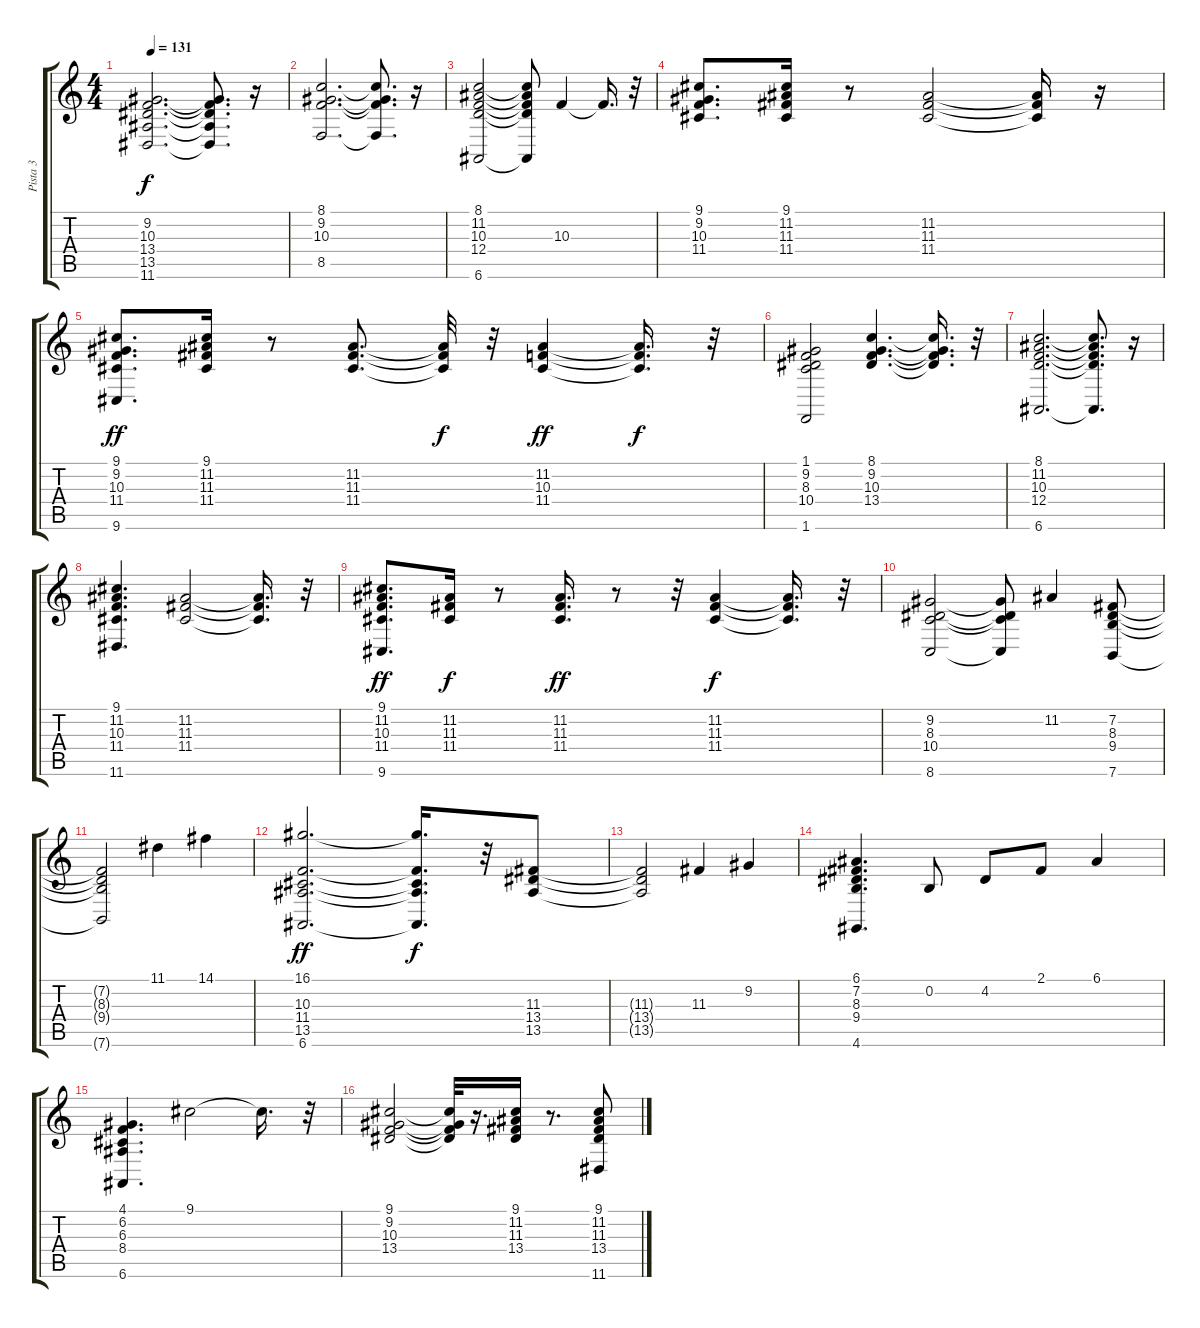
\track ("Pista 3" "Pista 3") {instrument brightacousticpiano}
\staff {score tabs}
\tuning (E4 B3 G3 D3 A2 E2) {hide}
\ts (4 4)
\tempo 131
\clef g2
\ks c
(9.2{t} 10.3{t} 13.4{t} 13.5{t} 11.6{t}).2{d dy f} (9.2{t} 10.3{t} 13.4{t} 13.5{t} 11.6{t}).8{d} r.16 |
(8.1 9.2 10.3 8.5).2{d} (8.1{t} 9.2{t} 10.3{t} 8.5{t}).8{d} r.16 |
(8.1 11.2 10.3 12.4 6.6).2 (8.1{t} 11.2{t} 10.3{t} 12.4{t} 6.6{t}).8 10.3.4 10.3{t}.16{d} r.32 |
(9.1 9.2 10.3 11.4).8{d} (9.1 11.2 11.3 11.4).16 r.8 (11.2 11.3 11.4).2 (11.2{t} 11.3{t} 11.4{t}).16 r.16 |
(9.1 9.2 10.3 11.4 9.6).8{d dy ff} (9.1 11.2 11.3 11.4).16 r.8 (11.2 11.3 11.4).8{d} (11.2{t} 11.3{t} 11.4{t}).32{dy f} r.32 (11.2 10.3 11.4).4{dy ff} (11.2{t} 10.3{t} 11.4{t}).16{d dy f} r.32 |
(1.1 9.2 8.3 10.4 1.6).2 (8.1 9.2 10.3 13.4).4{d} (8.1{t} 9.2{t} 10.3{t} 13.4{t}).16{d} r.32 |
(8.1 11.2 10.3 12.4 6.6).2{d} (8.1{t} 11.2{t} 10.3{t} 12.4{t} 6.6{t}).8{d} r.16 |
(9.1 11.2 10.3 11.4 11.6).4{d} (11.2 11.3 11.4).2 (11.2{t} 11.3{t} 11.4{t}).16{d} r.32 |
(9.1 11.2 10.3 11.4 9.6).8{d dy ff} (11.2 11.3 11.4).16{dy f} r.8 (11.2 11.3 11.4).16{d dy ff} r.8 r.32 (11.2 11.3 11.4).4{dy f} (11.2{t} 11.3{t} 11.4{t}).16{d} r.32 |
(9.2 8.3 10.4 8.6).2 (9.2{t} 8.3{t} 10.4{t} 8.6{t}).8 11.2.4 (7.2 8.3 9.4 7.6).8 |
(7.2{t} 8.3{t} 9.4{t} 7.6{t}).2 11.1.4 14.1.4 |
(16.1 10.3 11.4 13.5 6.6).2{d dy ff} (16.1{t} 10.3{t} 11.4{t} 13.5{t} 6.6{t}).16{d dy f} r.32 (11.3 13.4 13.5).8 |
(11.3{t} 13.4{t} 13.5{t}).2 11.3.4 9.2.4 |
(6.1 7.2 8.3 9.4 4.6).4{d} 0.2.8 4.2.8 2.1.8 6.1.4 |
(4.1 6.2 6.3 8.4 6.6).4{d} 9.1.2 9.1{t}.16{d} r.32 |
(9.1 9.2 10.3 13.4).2 (9.1{t} 9.2{t} 10.3{t} 13.4{t}).32 r.16{d} (9.1 11.2 11.3 13.4).16 r.8{d} (9.1 11.2 11.3 13.4 11.6).8
